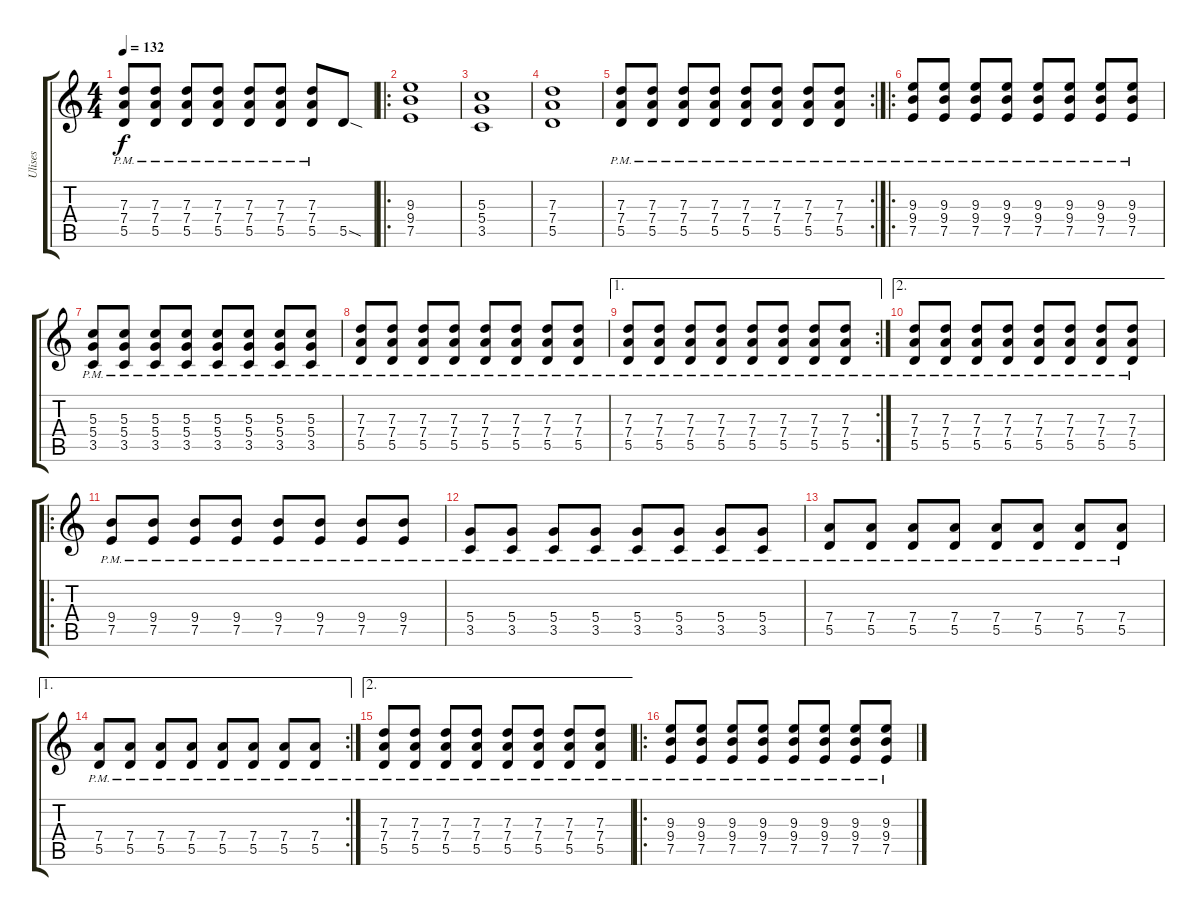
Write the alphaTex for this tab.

\track ("Ulises" "Ulises") {instrument overdrivenguitar}
\staff {score tabs}
\tuning (E4 B3 G3 D3 A2 E2) {hide}
\ts (4 4)
\tempo 132
\clef g2
\ks c
(7.3{pm} 7.4{pm} 5.5{pm}).8{dy f} (7.3{pm} 7.4{pm} 5.5{pm}).8 (7.3{pm} 7.4{pm} 5.5{pm}).8 (7.3{pm} 7.4{pm} 5.5{pm}).8 (7.3{pm} 7.4{pm} 5.5{pm}).8 (7.3{pm} 7.4{pm} 5.5{pm}).8 (7.3{pm} 7.4{pm} 5.5{pm}).8 5.5{sod}.8 |
\ro
(9.3 9.4 7.5).1 |
(5.3 5.4 3.5).1 |
(7.3 7.4 5.5).1 |
\rc 2
(7.3{pm} 7.4{pm} 5.5{pm}).8 (7.3{pm} 7.4{pm} 5.5{pm}).8 (7.3{pm} 7.4{pm} 5.5{pm}).8 (7.3{pm} 7.4{pm} 5.5{pm}).8 (7.3{pm} 7.4{pm} 5.5{pm}).8 (7.3{pm} 7.4{pm} 5.5{pm}).8 (7.3{pm} 7.4{pm} 5.5{pm}).8 (7.3{pm} 7.4{pm} 5.5{pm}).8 |
\ro
(9.3{pm} 9.4{pm} 7.5{pm}).8 (9.3{pm} 9.4{pm} 7.5{pm}).8 (9.3{pm} 9.4{pm} 7.5{pm}).8 (9.3{pm} 9.4{pm} 7.5{pm}).8 (9.3{pm} 9.4{pm} 7.5{pm}).8 (9.3{pm} 9.4{pm} 7.5{pm}).8 (9.3{pm} 9.4{pm} 7.5{pm}).8 (9.3{pm} 9.4{pm} 7.5{pm}).8 |
(5.3{pm} 5.4{pm} 3.5{pm}).8 (5.3{pm} 5.4{pm} 3.5{pm}).8 (5.3{pm} 5.4{pm} 3.5{pm}).8 (5.3{pm} 5.4{pm} 3.5{pm}).8 (5.3{pm} 5.4{pm} 3.5{pm}).8 (5.3{pm} 5.4{pm} 3.5{pm}).8 (5.3{pm} 5.4{pm} 3.5{pm}).8 (5.3{pm} 5.4{pm} 3.5{pm}).8 |
(7.3{pm} 7.4{pm} 5.5{pm}).8 (7.3{pm} 7.4{pm} 5.5{pm}).8 (7.3{pm} 7.4{pm} 5.5{pm}).8 (7.3{pm} 7.4{pm} 5.5{pm}).8 (7.3{pm} 7.4{pm} 5.5{pm}).8 (7.3{pm} 7.4{pm} 5.5{pm}).8 (7.3{pm} 7.4{pm} 5.5{pm}).8 (7.3{pm} 7.4{pm} 5.5{pm}).8 |
\ae 1
\rc 2
(7.3{pm} 7.4{pm} 5.5{pm}).8 (7.3{pm} 7.4{pm} 5.5{pm}).8 (7.3{pm} 7.4{pm} 5.5{pm}).8 (7.3{pm} 7.4{pm} 5.5{pm}).8 (7.3{pm} 7.4{pm} 5.5{pm}).8 (7.3{pm} 7.4{pm} 5.5{pm}).8 (7.3{pm} 7.4{pm} 5.5{pm}).8 (7.3 7.4{pm} 5.5{pm}).8 |
\ae 2
(7.3{pm} 7.4{pm} 5.5{pm}).8 (7.3{pm} 7.4{pm} 5.5{pm}).8 (7.3{pm} 7.4{pm} 5.5{pm}).8 (7.3{pm} 7.4{pm} 5.5{pm}).8 (7.3{pm} 7.4{pm} 5.5{pm}).8 (7.3{pm} 7.4{pm} 5.5{pm}).8 (7.3{pm} 7.4{pm} 5.5{pm}).8 (7.3 7.4{pm} 5.5{pm}).8 |
\ro
(9.4{pm} 7.5{pm}).8 (9.4{pm} 7.5{pm}).8 (9.4{pm} 7.5{pm}).8 (9.4{pm} 7.5{pm}).8 (9.4{pm} 7.5{pm}).8 (9.4{pm} 7.5{pm}).8 (9.4{pm} 7.5{pm}).8 (9.4{pm} 7.5{pm}).8 |
(5.4{pm} 3.5{pm}).8 (5.4{pm} 3.5{pm}).8 (5.4{pm} 3.5{pm}).8 (5.4{pm} 3.5{pm}).8 (5.4{pm} 3.5{pm}).8 (5.4{pm} 3.5{pm}).8 (5.4{pm} 3.5{pm}).8 (5.4{pm} 3.5{pm}).8 |
(7.4{pm} 5.5{pm}).8 (7.4{pm} 5.5{pm}).8 (7.4{pm} 5.5{pm}).8 (7.4{pm} 5.5{pm}).8 (7.4{pm} 5.5{pm}).8 (7.4{pm} 5.5{pm}).8 (7.4{pm} 5.5{pm}).8 (7.4{pm} 5.5{pm}).8 |
\ae 1
\rc 2
(7.4{pm} 5.5{pm}).8 (7.4{pm} 5.5{pm}).8 (7.4{pm} 5.5{pm}).8 (7.4{pm} 5.5{pm}).8 (7.4{pm} 5.5{pm}).8 (7.4{pm} 5.5{pm}).8 (7.4{pm} 5.5{pm}).8 (7.4{pm} 5.5{pm}).8 |
\ae 2
(7.3{pm} 7.4{pm} 5.5{pm}).8 (7.3{pm} 7.4{pm} 5.5{pm}).8 (7.3{pm} 7.4{pm} 5.5{pm}).8 (7.3{pm} 7.4{pm} 5.5{pm}).8 (7.3{pm} 7.4{pm} 5.5{pm}).8 (7.3{pm} 7.4{pm} 5.5{pm}).8 (7.3{pm} 7.4{pm} 5.5{pm}).8 (7.3{pm} 7.4{pm} 5.5{pm}).8 |
\ro
(9.3{pm} 9.4{pm} 7.5{pm}).8 (9.3{pm} 9.4{pm} 7.5{pm}).8 (9.3{pm} 9.4{pm} 7.5{pm}).8 (9.3{pm} 9.4{pm} 7.5{pm}).8 (9.3{pm} 9.4{pm} 7.5{pm}).8 (9.3{pm} 9.4{pm} 7.5{pm}).8 (9.3{pm} 9.4{pm} 7.5{pm}).8 (9.3{pm} 9.4{pm} 7.5{pm}).8
